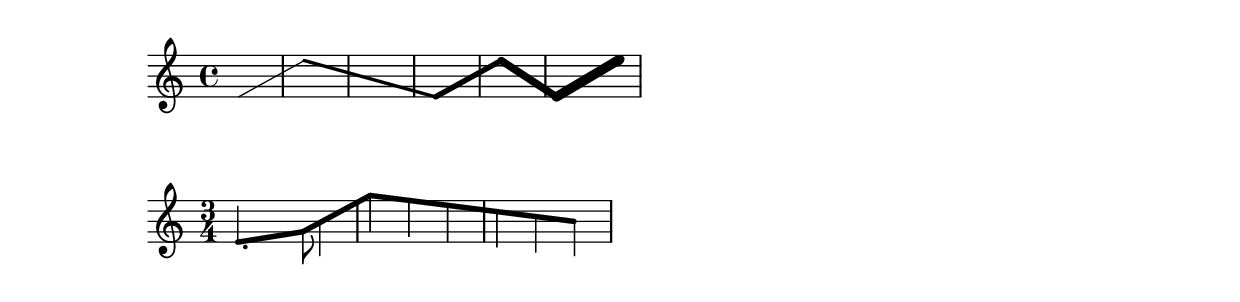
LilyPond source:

\version "2.24.4"
\pointAndClickOff
% revised on January 25 2025

lineNotehead =
#(define-music-function (thickness note) (number? ly:music? )
  #{
   \once \override NoteHead.stencil = #ly:text-interface::print
   \once \override NoteHead.text = \markup{  \char ##x200A }
   \once \override Dots.stencil = ##f
   \once \override Glissando.breakable = ##t
   \once \override Glissando.after-line-breaking = ##t
   \once \override Glissando.thickness = #thickness
   \once \override Glissando.bound-details =
   #'(
      (left (padding . 0))
      (right (padding . 0))
      )
   #note
   \glissando

  #})

lineNoteheadOn =
#(define-music-function (thickness note) (number? ly:music?)
  #{
   \override Stem.stencil = ##f
   \override Flag.stencil = ##f
   \override TupletBracket.stencil = ##f
   \override TupletNumber.stencil = ##f
   \override Beam.stencil = ##f
   \override NoteHead.stencil = #ly:text-interface::print
   \override NoteHead.text = \markup{  \char ##x200A }
   \override Dots.stencil = ##f
   \override Glissando.breakable = ##t
   \override Glissando.after-line-breaking = ##t
   \override Glissando.thickness = #thickness
   \override Glissando.bound-details =
   #'(
      (left (padding . 0))
      (right (padding . 0))
      )
   #note
   \glissando
   \override NoteColumn.glissando-skip = ##t
  #})


lineNoteheadWithRhythm =
#(define-music-function (thickness note) (number? ly:music?)
  #{
   \once \override NoteHead.stencil = #ly:text-interface::print
   \once \override NoteHead.text = \markup{  \char ##x200A }
   \once \override Glissando.breakable = ##t
   \once \override Glissando.after-line-breaking = ##t
   \once \override Glissando.thickness = #thickness
   \once \override Glissando.bound-details =
   #'(
      (left (padding . 0))
      (right (padding . 0))
      )
   #note
   \glissando

  #})

lineNoteheadWithRhythmOn =
#(define-music-function (thickness note) (number? ly:music?)
  #{
   \override NoteHead.stencil = #ly:text-interface::print
   \override NoteHead.text = \markup{  \char ##x200A }
   \override Glissando.breakable = ##t
   \override Glissando.after-line-breaking = ##t
   \override Glissando.thickness = #thickness
   \override Glissando.bound-details =
   #'(
      (left (padding . 0))
      (right (padding . 0))
      )
   #note
   \glissando
   \override NoteColumn.glissando-skip = ##t
  #})


lineNoteheadOff =
{
 \revert Stem.stencil
 \revert Flag.stencil
 \revert Beam.stencil
 \revert NoteHead.stencil
 \revert Dots.stencil
 \revert Glissando.breakable
 \revert Glissando.after-line-breaking
 \revert Glissando.thickness
 \revert Glissando.bound-details
 \revert NoteColumn.glissando-skip
 \revert TupletBracket.stencil
 \revert TupletNumber.stencil
 \revert Beam.stencil
}


{

 \lineNotehead #1  e'1
 \lineNoteheadOn #3
 e''1
 b'1
 \lineNoteheadOff
 \lineNotehead #5
 e'1
 \lineNotehead #7
 e''1
 \lineNoteheadOn #9 e'4
 e''4.   e'8
 \lineNoteheadOff
 \omit Stem
 e''4

}

\score {
 {
  \time 3/4
  \once \override Voice.Dots.extra-offset = #'(0 . -1)
  \lineNoteheadWithRhythm #5  e'4.
  \stemDown
  \lineNoteheadWithRhythmOn #5

  g'8
  b'4
  \lineNoteheadOff
  \lineNoteheadWithRhythmOn #5
  g''4
  f''4
  e''4
  d''4
  c''4
  \lineNoteheadOff
  \once \override NoteHead.font-size = #-30
  b'4
 }
 \layout {
  \context{
   \Score   proportionalNotationDuration = #(ly:make-moment 1/8)
  }
 }
}
